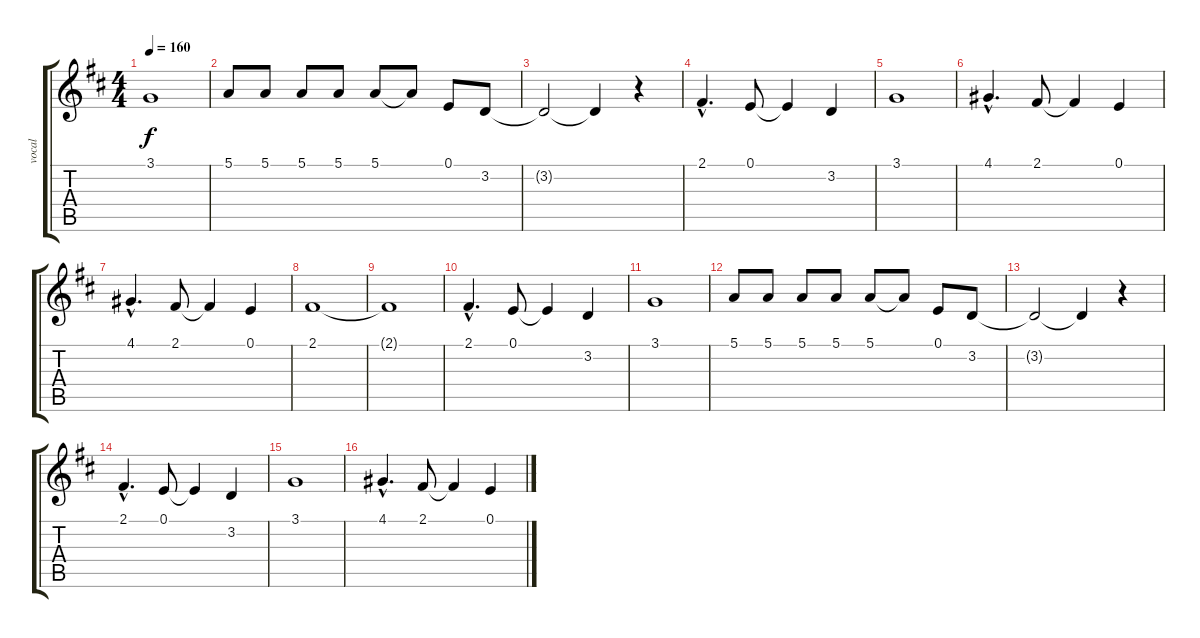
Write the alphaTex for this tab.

\track ("vocal" "vocal") {instrument pad3polysynth}
\staff {score tabs}
\tuning (E4 B3 G3 D3 A2 E2) {hide}
\ts (4 4)
\tempo 160
\clef g2
\ks bminor
3.1.1{dy f} |
5.1.8 5.1.8 5.1.8 5.1.8 5.1.8 5.1{t}.8 0.1.8 3.2.8 |
3.2{t}.2 3.2{t}.4 r.4 |
2.1{hac}.4{d} 0.1.8 0.1{t}.4 3.2.4 |
3.1.1 |
4.1{hac}.4{d} 2.1.8 2.1{t}.4 0.1.4 |
4.1{hac}.4{d} 2.1.8 2.1{t}.4 0.1.4 |
2.1.1 |
2.1{t}.1 |
2.1{hac}.4{d} 0.1.8 0.1{t}.4 3.2.4 |
3.1.1 |
5.1.8 5.1.8 5.1.8 5.1.8 5.1.8 5.1{t}.8 0.1.8 3.2.8 |
3.2{t}.2 3.2{t}.4 r.4 |
2.1{hac}.4{d} 0.1.8 0.1{t}.4 3.2.4 |
3.1.1 |
4.1{hac}.4{d} 2.1.8 2.1{t}.4 0.1.4
